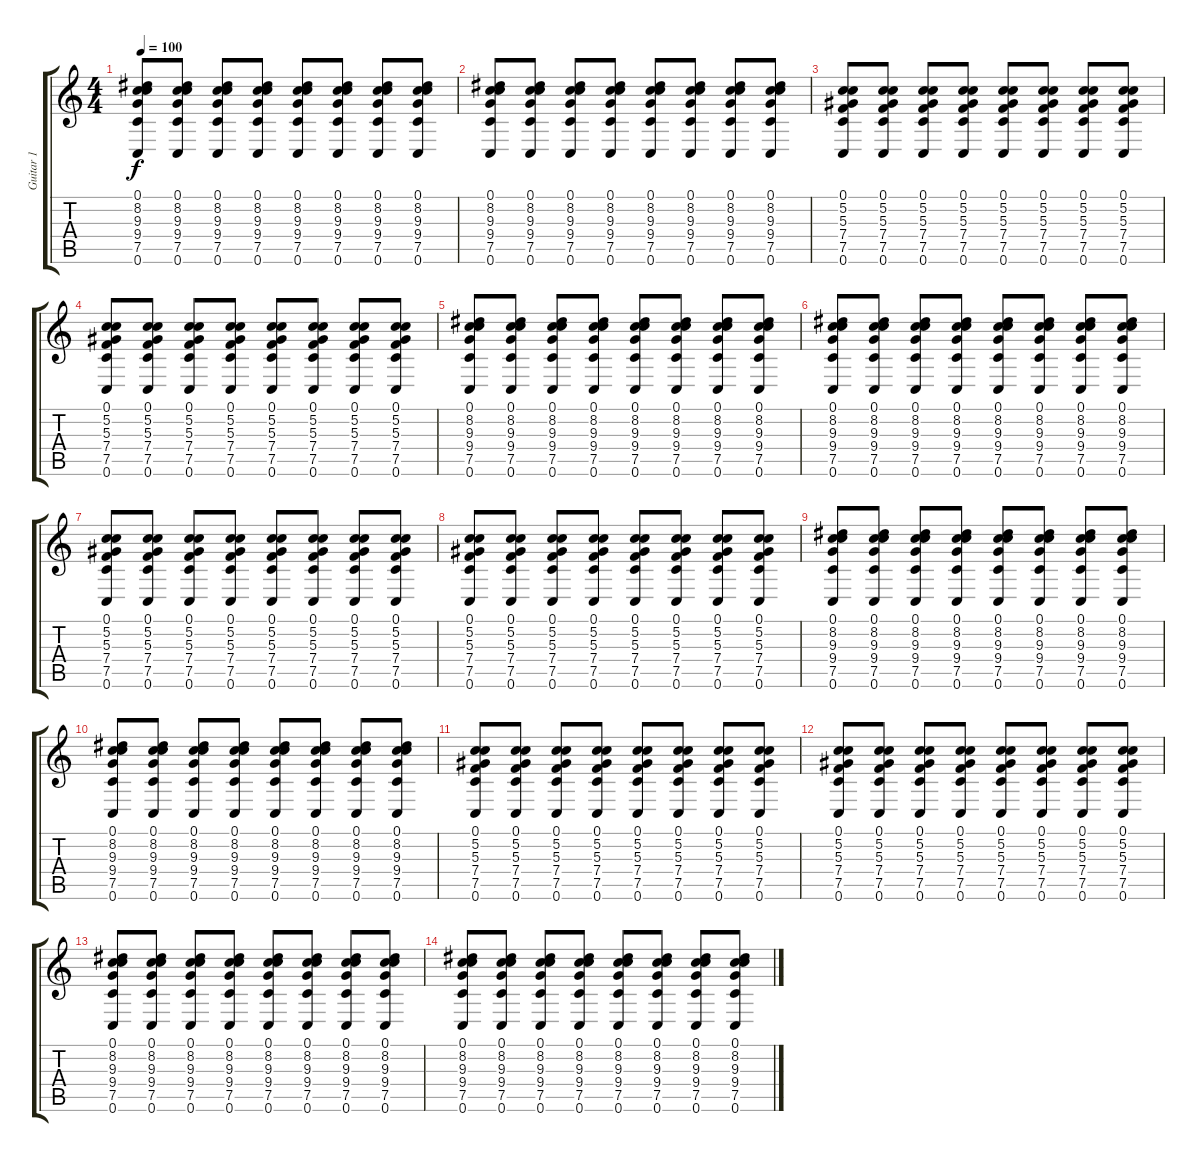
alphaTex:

\track ("Guitar 1" "Guitar 1") {instrument electricguitarjazz}
\staff {score tabs}
\tuning (C4 G3 Eb3 Bb2 F2 C2) {hide}
\ts (4 4)
\tempo 100
\clef g2
\ks c
(0.1 8.2 9.3 9.4 7.5 0.6).8{dy f} (0.1 8.2 9.3 9.4 7.5 0.6).8 (0.1 8.2 9.3 9.4 7.5 0.6).8 (0.1 8.2 9.3 9.4 7.5 0.6).8 (0.1 8.2 9.3 9.4 7.5 0.6).8 (0.1 8.2 9.3 9.4 7.5 0.6).8 (0.1 8.2 9.3 9.4 7.5 0.6).8 (0.1 8.2 9.3 9.4 7.5 0.6).8 |
(0.1 8.2 9.3 9.4 7.5 0.6).8 (0.1 8.2 9.3 9.4 7.5 0.6).8 (0.1 8.2 9.3 9.4 7.5 0.6).8 (0.1 8.2 9.3 9.4 7.5 0.6).8 (0.1 8.2 9.3 9.4 7.5 0.6).8 (0.1 8.2 9.3 9.4 7.5 0.6).8 (0.1 8.2 9.3 9.4 7.5 0.6).8 (0.1 8.2 9.3 9.4 7.5 0.6).8 |
(0.1 5.2 5.3 7.4 7.5 0.6).8 (0.1 5.2 5.3 7.4 7.5 0.6).8 (0.1 5.2 5.3 7.4 7.5 0.6).8 (0.1 5.2 5.3 7.4 7.5 0.6).8 (0.1 5.2 5.3 7.4 7.5 0.6).8 (0.1 5.2 5.3 7.4 7.5 0.6).8 (0.1 5.2 5.3 7.4 7.5 0.6).8 (0.1 5.2 5.3 7.4 7.5 0.6).8 |
(0.1 5.2 5.3 7.4 7.5 0.6).8 (0.1 5.2 5.3 7.4 7.5 0.6).8 (0.1 5.2 5.3 7.4 7.5 0.6).8 (0.1 5.2 5.3 7.4 7.5 0.6).8 (0.1 5.2 5.3 7.4 7.5 0.6).8 (0.1 5.2 5.3 7.4 7.5 0.6).8 (0.1 5.2 5.3 7.4 7.5 0.6).8 (0.1 5.2 5.3 7.4 7.5 0.6).8 |
(0.1 8.2 9.3 9.4 7.5 0.6).8 (0.1 8.2 9.3 9.4 7.5 0.6).8 (0.1 8.2 9.3 9.4 7.5 0.6).8 (0.1 8.2 9.3 9.4 7.5 0.6).8 (0.1 8.2 9.3 9.4 7.5 0.6).8 (0.1 8.2 9.3 9.4 7.5 0.6).8 (0.1 8.2 9.3 9.4 7.5 0.6).8 (0.1 8.2 9.3 9.4 7.5 0.6).8 |
(0.1 8.2 9.3 9.4 7.5 0.6).8 (0.1 8.2 9.3 9.4 7.5 0.6).8 (0.1 8.2 9.3 9.4 7.5 0.6).8 (0.1 8.2 9.3 9.4 7.5 0.6).8 (0.1 8.2 9.3 9.4 7.5 0.6).8 (0.1 8.2 9.3 9.4 7.5 0.6).8 (0.1 8.2 9.3 9.4 7.5 0.6).8 (0.1 8.2 9.3 9.4 7.5 0.6).8 |
(0.1 5.2 5.3 7.4 7.5 0.6).8 (0.1 5.2 5.3 7.4 7.5 0.6).8 (0.1 5.2 5.3 7.4 7.5 0.6).8 (0.1 5.2 5.3 7.4 7.5 0.6).8 (0.1 5.2 5.3 7.4 7.5 0.6).8 (0.1 5.2 5.3 7.4 7.5 0.6).8 (0.1 5.2 5.3 7.4 7.5 0.6).8 (0.1 5.2 5.3 7.4 7.5 0.6).8 |
(0.1 5.2 5.3 7.4 7.5 0.6).8 (0.1 5.2 5.3 7.4 7.5 0.6).8 (0.1 5.2 5.3 7.4 7.5 0.6).8 (0.1 5.2 5.3 7.4 7.5 0.6).8 (0.1 5.2 5.3 7.4 7.5 0.6).8 (0.1 5.2 5.3 7.4 7.5 0.6).8 (0.1 5.2 5.3 7.4 7.5 0.6).8 (0.1 5.2 5.3 7.4 7.5 0.6).8 |
(0.1 8.2 9.3 9.4 7.5 0.6).8 (0.1 8.2 9.3 9.4 7.5 0.6).8 (0.1 8.2 9.3 9.4 7.5 0.6).8 (0.1 8.2 9.3 9.4 7.5 0.6).8 (0.1 8.2 9.3 9.4 7.5 0.6).8 (0.1 8.2 9.3 9.4 7.5 0.6).8 (0.1 8.2 9.3 9.4 7.5 0.6).8 (0.1 8.2 9.3 9.4 7.5 0.6).8 |
(0.1 8.2 9.3 9.4 7.5 0.6).8 (0.1 8.2 9.3 9.4 7.5 0.6).8 (0.1 8.2 9.3 9.4 7.5 0.6).8 (0.1 8.2 9.3 9.4 7.5 0.6).8 (0.1 8.2 9.3 9.4 7.5 0.6).8 (0.1 8.2 9.3 9.4 7.5 0.6).8 (0.1 8.2 9.3 9.4 7.5 0.6).8 (0.1 8.2 9.3 9.4 7.5 0.6).8 |
(0.1 5.2 5.3 7.4 7.5 0.6).8 (0.1 5.2 5.3 7.4 7.5 0.6).8 (0.1 5.2 5.3 7.4 7.5 0.6).8 (0.1 5.2 5.3 7.4 7.5 0.6).8 (0.1 5.2 5.3 7.4 7.5 0.6).8 (0.1 5.2 5.3 7.4 7.5 0.6).8 (0.1 5.2 5.3 7.4 7.5 0.6).8 (0.1 5.2 5.3 7.4 7.5 0.6).8 |
(0.1 5.2 5.3 7.4 7.5 0.6).8 (0.1 5.2 5.3 7.4 7.5 0.6).8 (0.1 5.2 5.3 7.4 7.5 0.6).8 (0.1 5.2 5.3 7.4 7.5 0.6).8 (0.1 5.2 5.3 7.4 7.5 0.6).8 (0.1 5.2 5.3 7.4 7.5 0.6).8 (0.1 5.2 5.3 7.4 7.5 0.6).8 (0.1 5.2 5.3 7.4 7.5 0.6).8 |
(0.1 8.2 9.3 9.4 7.5 0.6).8 (0.1 8.2 9.3 9.4 7.5 0.6).8 (0.1 8.2 9.3 9.4 7.5 0.6).8 (0.1 8.2 9.3 9.4 7.5 0.6).8 (0.1 8.2 9.3 9.4 7.5 0.6).8 (0.1 8.2 9.3 9.4 7.5 0.6).8 (0.1 8.2 9.3 9.4 7.5 0.6).8 (0.1 8.2 9.3 9.4 7.5 0.6).8 |
(0.1 8.2 9.3 9.4 7.5 0.6).8 (0.1 8.2 9.3 9.4 7.5 0.6).8 (0.1 8.2 9.3 9.4 7.5 0.6).8 (0.1 8.2 9.3 9.4 7.5 0.6).8 (0.1 8.2 9.3 9.4 7.5 0.6).8 (0.1 8.2 9.3 9.4 7.5 0.6).8 (0.1 8.2 9.3 9.4 7.5 0.6).8 (0.1 8.2 9.3 9.4 7.5 0.6).8
